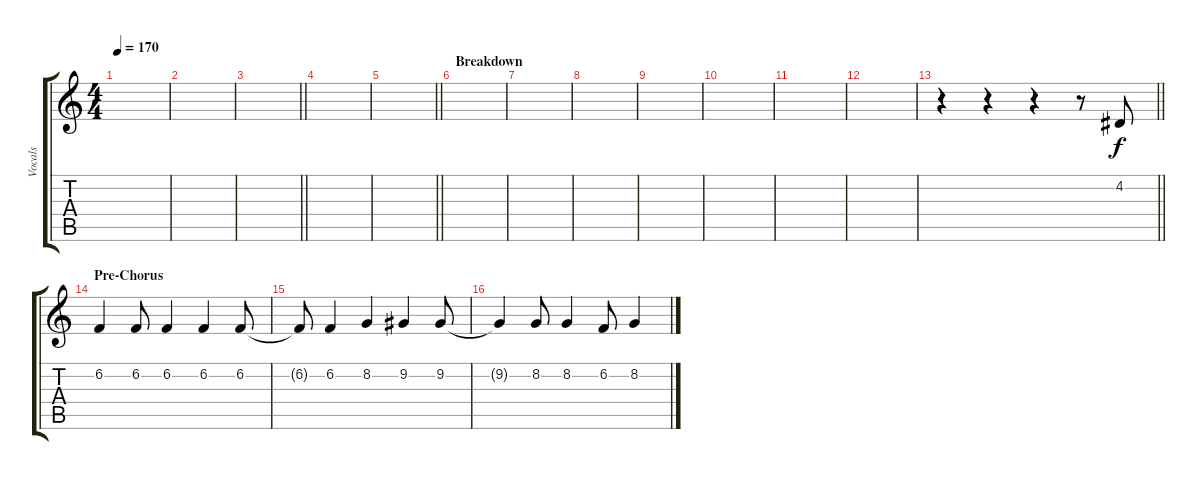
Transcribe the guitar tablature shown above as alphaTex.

\track ("Vocals" "Vocals") {instrument lead1square}
\staff {score tabs}
\tuning (E4 B3 G3 D3 A2 E2) {hide}
\ts (4 4)
\tempo 170
\clef g2
\ks c
|
|
\barLineRight lightlight
|
|
\barLineRight lightlight
|
\section ("" "Breakdown")
|
|
|
|
|
|
|
\barLineRight lightlight
r.4 r.4 r.4 r.8 4.2.8 |
\section ("" "Pre-Chorus")
6.2.4 6.2.8 6.2.4 6.2.4 6.2.8 |
6.2{t}.8 6.2.4 8.2.4 9.2.4 9.2.8 |
9.2{t}.4 8.2.8 8.2.4 6.2.8 8.2.4
